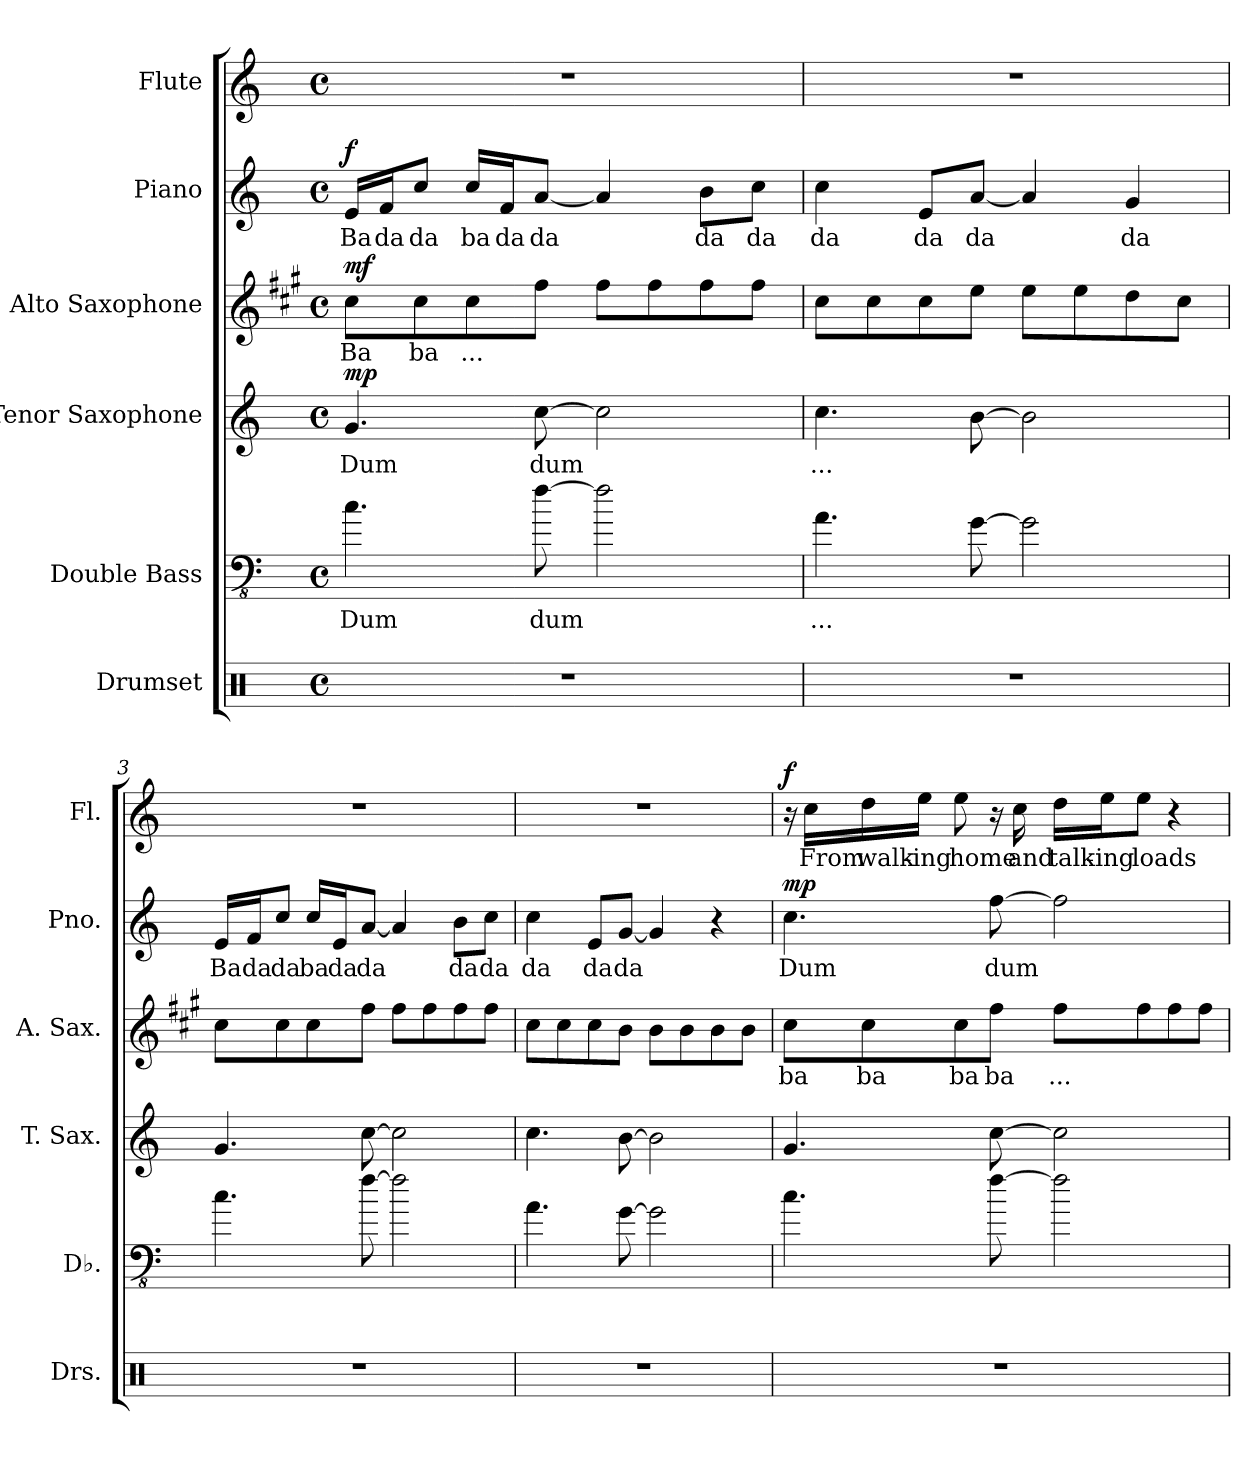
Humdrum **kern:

**kern	**kern	**text	**kern	**text	**dynam	**kern	**text	**dynam	**kern	**text	**dynam	**kern	**text	**dynam
*part6	*part5	*part5	*part4	*part4	*part4	*part3	*part3	*part3	*part2	*part2	*part2	*part1	*part1	*part1
*staff6	*staff5	*staff5	*staff4	*staff4	*staff4	*staff3	*staff3	*staff3	*staff2	*staff2	*staff2	*staff1	*staff1	*staff1
*I"Drumset	*I"Double Bass	*	*I"Tenor Saxophone	*	*	*I"Alto Saxophone	*	*	*I"Piano	*	*	*I"Flute	*	*
*I'Drs.	*I'Db.	*	*I'T. Sax.	*	*	*I'A. Sax.	*	*	*I'Pno.	*	*	*I'Fl.	*	*
*clefX	*clefFv4	*	*clefG2	*	*	*clefG2	*	*	*clefG2	*	*	*clefG2	*	*
*	*ITrd7c12	*	*ITrd8c14	*	*	*ITrd5c9	*	*	*	*	*	*	*	*
*k[]	*k[]	*	*k[]	*	*	*k[]	*	*	*k[]	*	*	*k[]	*	*
*M4/4	*M4/4	*	*M4/4	*	*	*M4/4	*	*	*M4/4	*	*	*M4/4	*	*
*met(c)	*met(c)	*	*met(c)	*	*	*met(c)	*	*	*met(c)	*	*	*met(c)	*	*
*MM75	*MM75	*	*MM75	*	*	*MM75	*	*	*MM75	*	*	*MM75	*	*
=1	=1	=1	=1	=1	=1	=1	=1	=1	=1	=1	=1	=1	=1	=1
!	!	!	!	!	!LO:DY:b	!	!	!LO:DY:b	!	!	!LO:DY:b	!	!	!
1r	4.C\	Dum	4.G/	Dum	mp	8e\L	Ba	mf	16e/LL	Ba	f	1r	.	.
.	.	.	.	.	.	.	.	.	16f/J	da	.	.	.	.
.	.	.	.	.	.	8e\	ba	.	8cc/J	da	.	.	.	.
.	.	.	.	.	.	8e\	...	.	16cc/LL	ba	.	.	.	.
.	.	.	.	.	.	.	.	.	16f/J	da	.	.	.	.
.	[8F\	dum	[8c\	dum	.	8a\J	.	.	[8a/J	da	.	.	.	.
.	2F\]	.	2c\]	.	.	8a\L	.	.	4a/]	.	.	.	.	.
.	.	.	.	.	.	8a\	.	.	.	.	.	.	.	.
.	.	.	.	.	.	8a\	.	.	8b\L	da	.	.	.	.
.	.	.	.	.	.	8a\J	.	.	8cc\J	da	.	.	.	.
=2	=2	=2	=2	=2	=2	=2	=2	=2	=2	=2	=2	=2	=2	=2
1r	4.AA\	...	4.c\	...	.	8e\L	.	.	4cc\	da	.	1r	.	.
.	.	.	.	.	.	8e\	.	.	.	.	.	.	.	.
.	.	.	.	.	.	8e\	.	.	8e/L	da	.	.	.	.
.	[8GG\	.	[8B\	.	.	8g\J	.	.	[8a/J	da	.	.	.	.
.	2GG\]	.	2B\]	.	.	8g\L	.	.	4a/]	.	.	.	.	.
.	.	.	.	.	.	8g\	.	.	.	.	.	.	.	.
.	.	.	.	.	.	8f\	.	.	4g/	da	.	.	.	.
.	.	.	.	.	.	8e\J	.	.	.	.	.	.	.	.
!!LO:PB:g=z
=3	=3	=3	=3	=3	=3	=3	=3	=3	=3	=3	=3	=3	=3	=3
1r	4.C\	.	4.G/	.	.	8e\L	.	.	16e/LL	Ba	.	1r	.	.
.	.	.	.	.	.	.	.	.	16f/J	da	.	.	.	.
.	.	.	.	.	.	8e\	.	.	8cc/J	da	.	.	.	.
.	.	.	.	.	.	8e\	.	.	16cc/LL	ba	.	.	.	.
.	.	.	.	.	.	.	.	.	16e/J	da	.	.	.	.
.	[8F\	.	[8c\	.	.	8a\J	.	.	[8a/J	da	.	.	.	.
.	2F\]	.	2c\]	.	.	8a\L	.	.	4a/]	.	.	.	.	.
.	.	.	.	.	.	8a\	.	.	.	.	.	.	.	.
.	.	.	.	.	.	8a\	.	.	8b\L	da	.	.	.	.
.	.	.	.	.	.	8a\J	.	.	8cc\J	da	.	.	.	.
=4	=4	=4	=4	=4	=4	=4	=4	=4	=4	=4	=4	=4	=4	=4
1r	4.AA\	.	4.c\	.	.	8e\L	.	.	4cc\	da	.	1r	.	.
.	.	.	.	.	.	8e\	.	.	.	.	.	.	.	.
.	.	.	.	.	.	8e\	.	.	8e/L	da	.	.	.	.
.	[8GG\	.	[8B\	.	.	8d\J	.	.	[8g/J	da	.	.	.	.
.	2GG\]	.	2B\]	.	.	8d\L	.	.	4g/]	.	.	.	.	.
.	.	.	.	.	.	8d\	.	.	.	.	.	.	.	.
.	.	.	.	.	.	8d\	.	.	4r	.	.	.	.	.
.	.	.	.	.	.	8d\J	.	.	.	.	.	.	.	.
!!LO:LB:g=z
=5	=5	=5	=5	=5	=5	=5	=5	=5	=5	=5	=5	=5	=5	=5
!	!	!	!	!	!	!	!	!	!	!	!LO:DY:b	!	!	!LO:DY:b
1r	4.C\	.	4.G/	.	.	8e\L	ba	.	4.cc\	Dum	mp	16r	.	f
.	.	.	.	.	.	.	.	.	.	.	.	16cc\LL	From	.
.	.	.	.	.	.	8e\	ba	.	.	.	.	16dd\	walk-	.
.	.	.	.	.	.	.	.	.	.	.	.	16ee\JJ	-ing	.
.	.	.	.	.	.	8e\	ba	.	.	.	.	8ee\	home	.
.	[8F\	.	[8c\	.	.	8a\J	ba	.	[8ff\	dum	.	16r	.	.
.	.	.	.	.	.	.	.	.	.	.	.	16cc\	and	.
.	2F\]	.	2c\]	.	.	8a\L	...	.	2ff\]	.	.	16dd\LL	talk-	.
.	.	.	.	.	.	.	.	.	.	.	.	16ee\J	-ing	.
.	.	.	.	.	.	8a\	.	.	.	.	.	8ee\J	loads	.
.	.	.	.	.	.	8a\	.	.	.	.	.	4r	.	.
.	.	.	.	.	.	8a\J	.	.	.	.	.	.	.	.
=	=	=	=	=	=	=	=	=	=	=	=	=	=	=
*-	*-	*-	*-	*-	*-	*-	*-	*-	*-	*-	*-	*-	*-	*-
